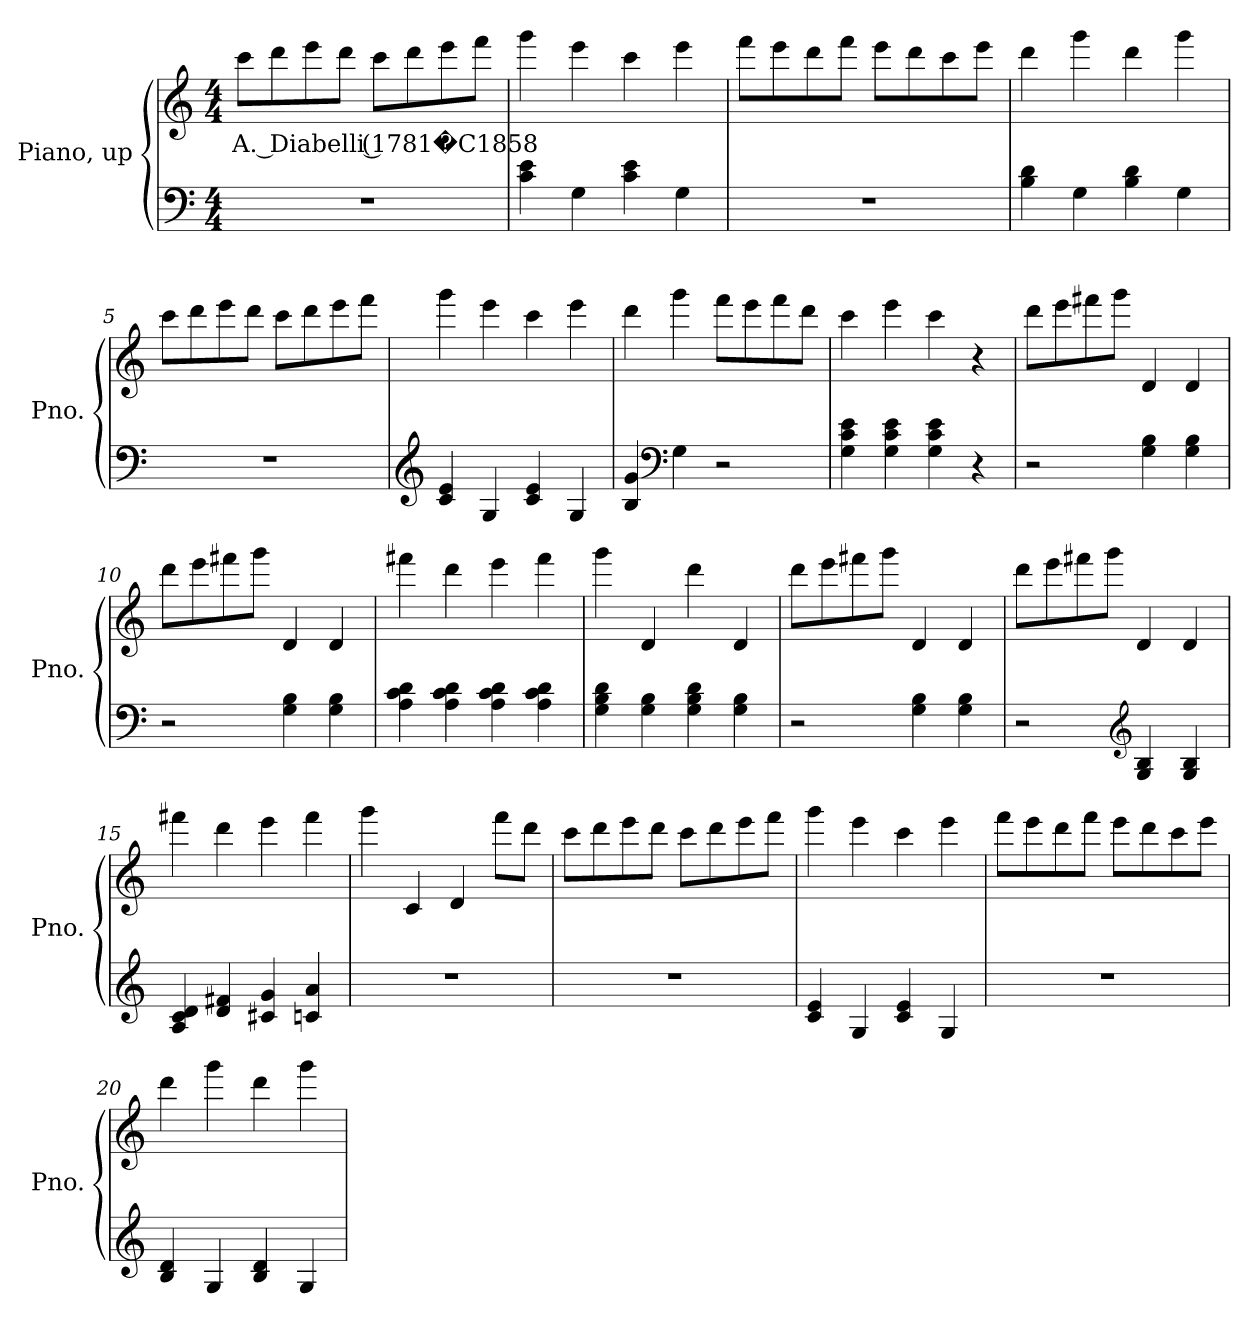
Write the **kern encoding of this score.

**kern	**kern	**text
*part1	*part1	*part1
*staff2	*staff1	*staff1
*I"Piano, up	*	*
*I'Pno.	*	*
*clefF4	*clefG2	*
*k[]	*k[]	*
*M4/4	*M4/4	*
*MM120	*MM120	*
=1	=1	=1
!	!	!LO:LY:b
1r	8ccc\L	A. Diabelli (1781�C1858
.	8ddd\	.
.	8eee\	.
.	8ddd\J	.
.	8ccc\L	.
.	8ddd\	.
.	8eee\	.
.	8fff\J	.
=2	=2	=2
4c\ 4e\	4ggg\	.
4G\	4eee\	.
4c\ 4e\	4ccc\	.
4G\	4eee\	.
=3	=3	=3
1r	8fff\L	.
.	8eee\	.
.	8ddd\	.
.	8fff\J	.
.	8eee\L	.
.	8ddd\	.
.	8ccc\	.
.	8eee\J	.
!!LO:LB:g=z
=4	=4	=4
4B\ 4d\	4ddd\	.
4G\	4ggg\	.
4B\ 4d\	4ddd\	.
4G\	4ggg\	.
=5	=5	=5
1r	8ccc\L	.
.	8ddd\	.
.	8eee\	.
.	8ddd\J	.
.	8ccc\L	.
.	8ddd\	.
.	8eee\	.
.	8fff\J	.
=6	=6	=6
*clefG2	*	*
4c/ 4e/	4ggg\	.
4G/	4eee\	.
4c/ 4e/	4ccc\	.
4G/	4eee\	.
=7	=7	=7
4B/ 4g/	4ddd\	.
*clefF4	*	*
4G\	4ggg\	.
2r	8fff\L	.
.	8eee\	.
.	8fff\	.
.	8ddd\J	.
=8	=8	=8
4G\ 4c\ 4e\	4ccc\	.
4G\ 4c\ 4e\	4eee\	.
4G\ 4c\ 4e\	4ccc\	.
4r	4r	.
!!LO:LB:g=z
=9	=9	=9
2r	8ddd\L	.
.	8eee\	.
.	8fff#X\	.
.	8ggg\J	.
4G\ 4B\	4d/	.
4G\ 4B\	4d/	.
=10	=10	=10
2r	8ddd\L	.
.	8eee\	.
.	8fff#X\	.
.	8ggg\J	.
4G\ 4B\	4d/	.
4G\ 4B\	4d/	.
=11	=11	=11
4A\ 4c\ 4d\	4fff#X\	.
4A\ 4c\ 4d\	4ddd\	.
4A\ 4c\ 4d\	4eee\	.
4A\ 4c\ 4d\	4fff#\	.
=12	=12	=12
4G\ 4B\ 4d\	4ggg\	.
4G\ 4B\	4d/	.
4G\ 4B\ 4d\	4ddd\	.
4G\ 4B\	4d/	.
=13	=13	=13
2r	8ddd\L	.
.	8eee\	.
.	8fff#X\	.
.	8ggg\J	.
4G\ 4B\	4d/	.
4G\ 4B\	4d/	.
!!LO:LB:g=z
=14	=14	=14
2r	8ddd\L	.
.	8eee\	.
.	8fff#X\	.
.	8ggg\J	.
*clefG2	*	*
4G/ 4B/	4d/	.
4G/ 4B/	4d/	.
=15	=15	=15
4A/ 4c/ 4d/	4fff#X\	.
4d/ 4f#X/	4ddd\	.
4c#X/ 4g/	4eee\	.
4cn/ 4a/	4fff#\	.
=16	=16	=16
1r	4ggg\	.
.	4c/	.
.	4d/	.
.	8fff\L	.
.	8ddd\J	.
=17	=17	=17
1r	8ccc\L	.
.	8ddd\	.
.	8eee\	.
.	8ddd\J	.
.	8ccc\L	.
.	8ddd\	.
.	8eee\	.
.	8fff\J	.
=18	=18	=18
4c/ 4e/	4ggg\	.
4G/	4eee\	.
4c/ 4e/	4ccc\	.
4G/	4eee\	.
!!LO:LB:g=z
=19	=19	=19
1r	8fff\L	.
.	8eee\	.
.	8ddd\	.
.	8fff\J	.
.	8eee\L	.
.	8ddd\	.
.	8ccc\	.
.	8eee\J	.
=20	=20	=20
4B/ 4d/	4ddd\	.
4G/	4ggg\	.
4B/ 4d/	4ddd\	.
4G/	4ggg\	.
=	=	=
*-	*-	*-
